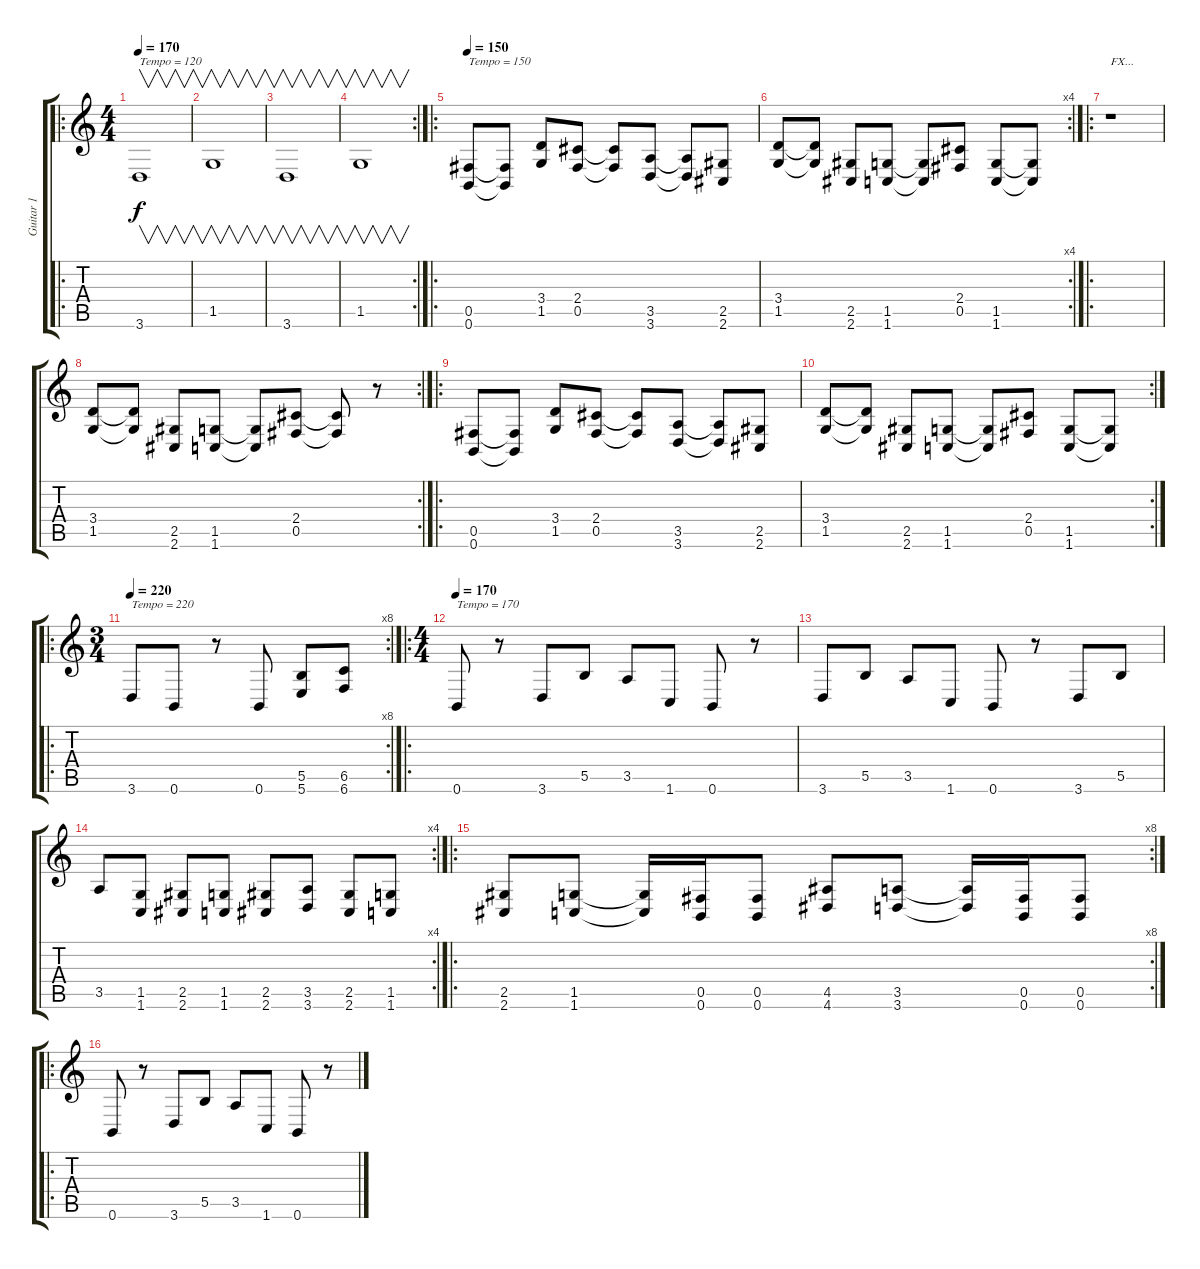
\track ("Guitar 1" "Guitar 1") {instrument distortionguitar}
\staff {score tabs}
\tuning (Db4 Ab3 E3 B2 Gb2 B1) {hide}
\ro
\ts (4 4)
\tempo 170
\tempo 120
\tempo 170
\clef g2
\ks c
3.6.1{v txt "Tempo = 120" dy f instrument distortionguitar} |
1.5.1{v} |
3.6.1{v} |
\rc 2
1.5.1{v} |
\ro
\tempo 150
(0.5 0.6).8{txt "Tempo = 150"} (0.5{t} 0.6{t}).8 (3.4 1.5).8 (2.4 0.5).8 (2.4{t} 0.5{t}).8 (3.5 3.6).8 (3.5{t} 3.6{t}).8 (2.5 2.6).8 |
\rc 4
(3.4 1.5).8 (3.4{t} 1.5{t}).8 (2.5 2.6).8 (1.5 1.6).8 (1.5{t} 1.6{t}).8 (2.4 0.5).8 (1.5 1.6).8 (1.5{t} 1.6{t}).8 |
\ro
r.1{txt "FX..."} |
\rc 2
(3.4 1.5).8 (3.4{t} 1.5{t}).8 (2.5 2.6).8 (1.5 1.6).8 (1.5{t} 1.6{t}).8 (2.4 0.5).8 (2.4{t} 0.5{t}).8 r.8 |
\ro
(0.5 0.6).8 (0.5{t} 0.6{t}).8 (3.4 1.5).8 (2.4 0.5).8 (2.4{t} 0.5{t}).8 (3.5 3.6).8 (3.5{t} 3.6{t}).8 (2.5 2.6).8 |
\rc 2
(3.4 1.5).8 (3.4{t} 1.5{t}).8 (2.5 2.6).8 (1.5 1.6).8 (1.5{t} 1.6{t}).8 (2.4 0.5).8 (1.5 1.6).8 (1.5{t} 1.6{t}).8 |
\ro
\rc 8
\ts (3 4)
\tempo 220
3.6.8{txt "Tempo = 220"} 0.6.8 r.8 0.6.8 (5.5 5.6).8 (6.5 6.6).8 |
\ro
\ts (4 4)
\tempo 170
0.6.8{txt "Tempo = 170"} r.8 3.6.8 5.5.8 3.5.8 1.6.8 0.6.8 r.8 |
3.6.8 5.5.8 3.5.8 1.6.8 0.6.8 r.8 3.6.8 5.5.8 |
\rc 4
3.5.8 (1.5 1.6).8 (2.5 2.6).8 (1.5 1.6).8 (2.5 2.6).8 (3.5 3.6).8 (2.5 2.6).8 (1.5 1.6).8 |
\ro
\rc 8
(2.5 2.6).8 (1.5 1.6).8 (1.5{t} 1.6{t}).16 (0.5 0.6).16 (0.5 0.6).8 (4.5 4.6).8 (3.5 3.6).8 (3.5{t} 3.6{t}).16 (0.5 0.6).16 (0.5 0.6).8 |
\ro
0.6.8 r.8 3.6.8 5.5.8 3.5.8 1.6.8 0.6.8 r.8
